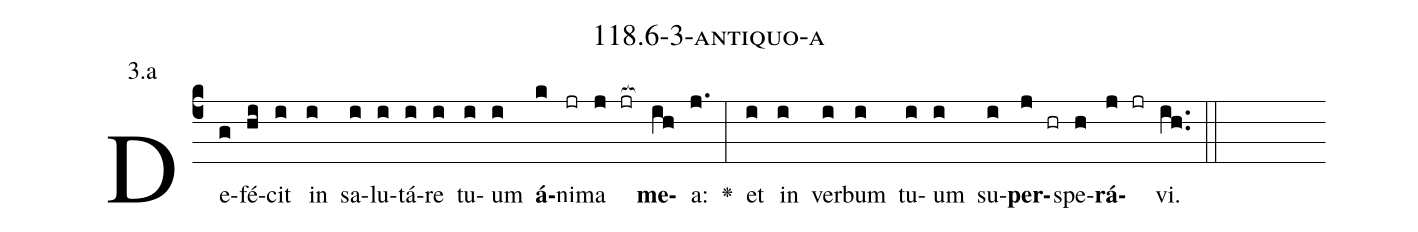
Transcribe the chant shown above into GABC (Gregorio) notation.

name: 118.6-3-antiquo-a;
annotation: 3.a;
%%
(c4)De(g)fé(hi)cit(i) in(i) sa(i)lu(i)tá(i)re(i) tu(i)um(i) <b>á</b>(k)ni(jr)ma(j jr[ocb:1{]) <b>me</b>(ih[ocb:0}])a:(j.) <v>\greheightstar</v>(:) et(i) in(i) ver(i)bum(i) tu(i)um(i) su(i)<b>per</b>(j hr)spe(h)<b>rá</b>(j jr)vi.(ih..) (::)


%E(i) u(i) o(j) u(h) a(j) e.(ih..) (::)
